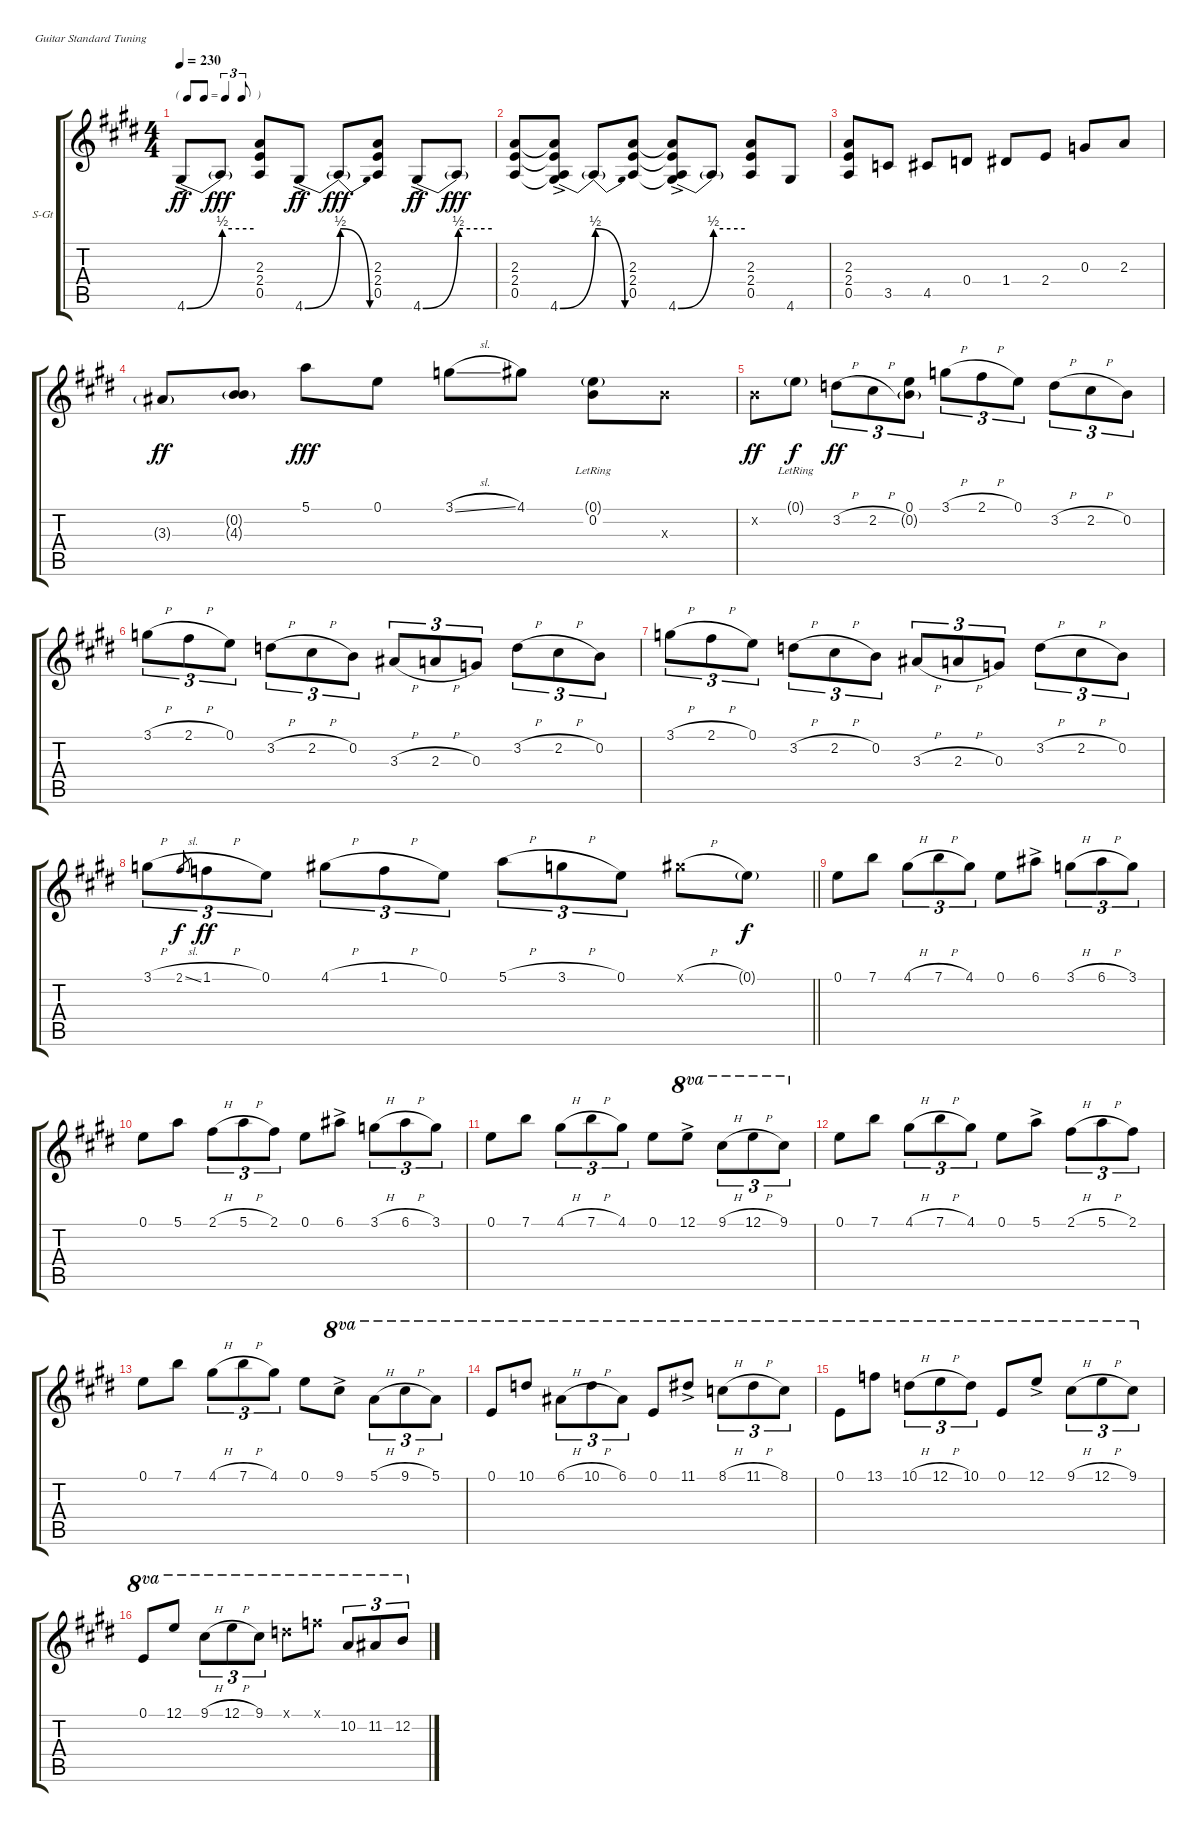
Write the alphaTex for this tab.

\bracketExtendMode groupsimilarinstruments
\firstSystemTrackNameOrientation horizontal
\otherSystemsTrackNameOrientation horizontal
\track ("Tommy Emmanuel" "S-Gt") {instrument acousticguitarsteel}
\staff {score tabs}
\tuning (E4 B3 G3 D3 A2 E2)
\ts (4 4)
\tf triplet8th
\tempo 230
\clef g2
\ks e
4.6{be (bend 0 0 60 2) ac}.8{dy ff} 4.6{be (hold 0 2 60 2) t}.8{dy fff} (2.3 2.4 0.5).8 4.6{be (bend 0 0 60 2) ac}.8{dy ff} 4.6{be (release 0 2 60 0) t}.8{dy fff} (2.3 2.4 0.5).8 4.6{be (bend 0 0 60 2) ac}.8{dy ff} 4.6{be (hold 0 2 60 2) t}.8{dy fff} |
\ks c#minor
(2.3 2.4 0.5).8 (2.3{t} 2.4{t} 0.5{t} 4.6{be (bend 0 0 60 2) ac}).8 4.6{be (release 0 2 60 0) t}.8 (2.3 2.4 0.5).8 (2.3{t} 2.4{t} 0.5{t} 4.6{be (bend 0 0 60 2) ac}).8 4.6{be (hold 0 2 60 2) t}.8 (2.3 2.4 0.5).8 4.6.8 |
(2.3 2.4 0.5).8 3.5.8 4.5.8 0.4.8 1.4.8 2.4.8 0.3.8 2.3.8 |
3.3{g}.8{dy ff} (0.2{g} 4.3{g}).8 5.1.8{dy fff} 0.1.8 3.1{sl}.8 4.1.8 (0.1{g lr} 0.2{lr}).8 4.3{x}.8 |
\ks e
0.2{x}.8{dy ff} 0.1{g lr}.8{dy f} 3.2{h}.8{tu (3 2) dy ff} 2.2{h}.8{tu (3 2)} (0.1 0.2{g}).8{tu (3 2)} 3.1{h}.8{tu (3 2)} 2.1{h}.8{tu (3 2)} 0.1.8{tu (3 2)} 3.2{h}.8{tu (3 2)} 2.2{h}.8{tu (3 2)} 0.2.8{tu (3 2)} |
\ks c#minor
3.1{h}.8{tu (3 2)} 2.1{h}.8{tu (3 2)} 0.1.8{tu (3 2)} 3.2{h}.8{tu (3 2)} 2.2{h}.8{tu (3 2)} 0.2.8{tu (3 2)} 3.3{h}.8{tu (3 2)} 2.3{h}.8{tu (3 2)} 0.3.8{tu (3 2)} 3.2{h}.8{tu (3 2)} 2.2{h}.8{tu (3 2)} 0.2.8{tu (3 2)} |
3.1{h}.8{tu (3 2)} 2.1{h}.8{tu (3 2)} 0.1.8{tu (3 2)} 3.2{h}.8{tu (3 2)} 2.2{h}.8{tu (3 2)} 0.2.8{tu (3 2)} 3.3{h}.8{tu (3 2)} 2.3{h}.8{tu (3 2)} 0.3.8{tu (3 2)} 3.2{h}.8{tu (3 2)} 2.2{h}.8{tu (3 2)} 0.2.8{tu (3 2)} |
\barLineRight lightlight
\ks e
3.1{h}.8{tu (3 2)} 2.1{sl}.8{gr dy f} 1.1{h}.8{tu (3 2) dy ff} 0.1.8{tu (3 2)} 4.1{h}.8{tu (3 2)} 1.1{h}.8{tu (3 2)} 0.1.8{tu (3 2)} 5.1{h}.8{tu (3 2)} 3.1{h}.8{tu (3 2)} 0.1.8{tu (3 2)} 4.1{h x}.8 0.1{g}.8{dy f} |
\ks c#minor
0.1.8 7.1.8 4.1{h}.8{tu (3 2)} 7.1{h}.8{tu (3 2)} 4.1.8{tu (3 2)} 0.1.8 6.1{ac}.8 3.1{h}.8{tu (3 2)} 6.1{h}.8{tu (3 2)} 3.1.8{tu (3 2)} |
0.1.8 5.1.8 2.1{h}.8{tu (3 2)} 5.1{h}.8{tu (3 2)} 2.1.8{tu (3 2)} 0.1.8 6.1{ac}.8 3.1{h}.8{tu (3 2)} 6.1{h}.8{tu (3 2)} 3.1.8{tu (3 2)} |
\ks e
0.1.8 7.1.8 4.1{h}.8{tu (3 2)} 7.1{h}.8{tu (3 2)} 4.1.8{tu (3 2)} 0.1.8 12.1{ac}.8{ot 8va} 9.1{h}.8{tu (3 2) ot 8va} 12.1{h}.8{tu (3 2) ot 8va} 9.1.8{tu (3 2) ot 8va} |
\ks c#minor
0.1.8 7.1.8 4.1{h}.8{tu (3 2)} 7.1{h}.8{tu (3 2)} 4.1.8{tu (3 2)} 0.1.8 5.1{ac}.8 2.1{h}.8{tu (3 2)} 5.1{h}.8{tu (3 2)} 2.1.8{tu (3 2)} |
0.1.8 7.1.8 4.1{h}.8{tu (3 2)} 7.1{h}.8{tu (3 2)} 4.1.8{tu (3 2)} 0.1.8 9.1{ac}.8{ot 8va} 5.1{h}.8{tu (3 2) ot 8va} 9.1{h}.8{tu (3 2) ot 8va} 5.1.8{tu (3 2) ot 8va} |
\ks e
0.1.8{ot 8va} 10.1.8{ot 8va} 6.1{h}.8{tu (3 2) ot 8va} 10.1{h}.8{tu (3 2) ot 8va} 6.1.8{tu (3 2) ot 8va} 0.1.8{ot 8va} 11.1{ac}.8{ot 8va} 8.1{h}.8{tu (3 2) ot 8va} 11.1{h}.8{tu (3 2) ot 8va} 8.1.8{tu (3 2) ot 8va} |
\ks c#minor
0.1.8{ot 8va} 13.1.8{ot 8va} 10.1{h}.8{tu (3 2) ot 8va} 12.1{h}.8{tu (3 2) ot 8va} 10.1.8{tu (3 2) ot 8va} 0.1.8{ot 8va} 12.1{ac}.8{ot 8va} 9.1{h}.8{tu (3 2) ot 8va} 12.1{h}.8{tu (3 2) ot 8va} 9.1.8{tu (3 2) ot 8va} |
0.1.8{ot 8va} 12.1.8{ot 8va} 9.1{h}.8{tu (3 2) ot 8va} 12.1{h}.8{tu (3 2) ot 8va} 9.1.8{tu (3 2) ot 8va} 10.1{x}.8{ot 8va} 13.1{x}.8{ot 8va} 10.2.8{tu (3 2) ot 8va} 11.2.8{tu (3 2) ot 8va} 12.2.8{tu (3 2) ot 8va}
